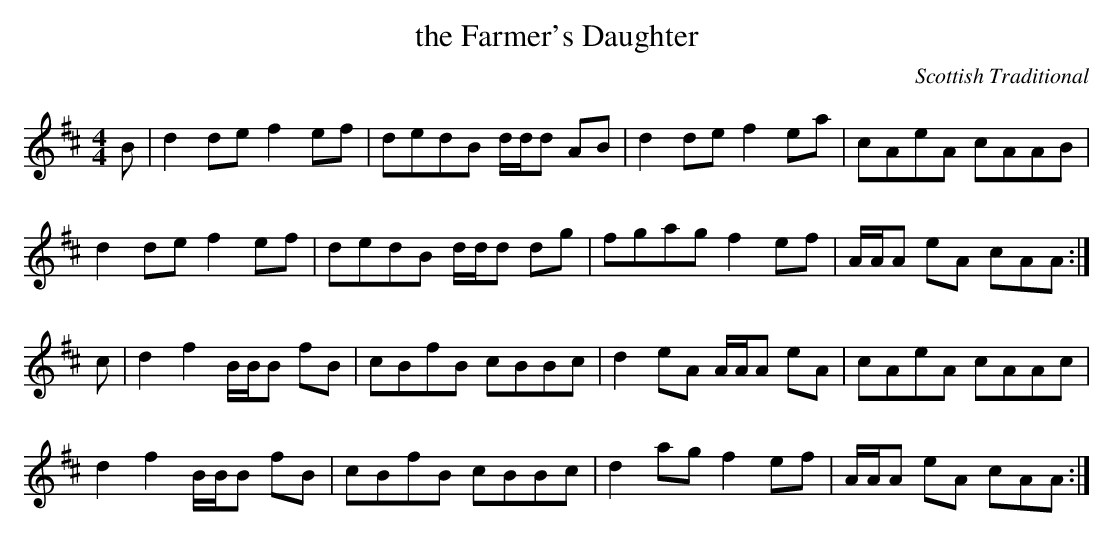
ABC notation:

X:1
T: the Farmer's Daughter
M:4/4
L:1/8
C:Scottish Traditional
K:D
B|d2 de f2 ef|dedB d/d/d AB|d2 de f2 ea|cAeA cAAB|
d2 de f2 ef|dedB d/d/d dg|fgag f2 ef|A/A/A eA cAA:|
c|d2 f2 B/B/B fB|cBfB cBBc|d2 eA A/A/A eA|cAeA cAAc|
d2 f2 B/B/B fB|cBfB cBBc|d2 ag f2 ef|A/A/A eA cAA:|
